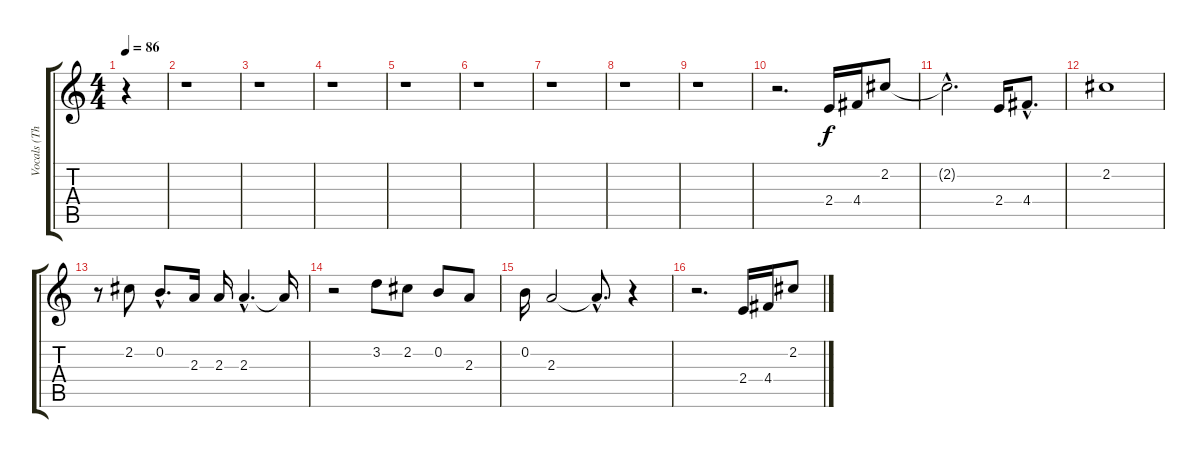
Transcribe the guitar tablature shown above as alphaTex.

\track ("Vocals (Thom)" "Vocals (Th") {instrument electricguitarjazz}
\staff {score tabs}
\tuning (E4 B3 G3 D3 A2 E2) {hide}
\ts (4 4)
\tempo 86
\clef g2
\ks c
r.4{dy f instrument electricguitarjazz} |
r.1 |
r.1 |
r.1 |
r.1 |
r.1 |
r.1 |
r.1 |
r.1 |
r.2{d} 2.4.16 4.4.16 2.2.8 |
2.2{hac t}.2{d} 2.4.16 4.4{hac}.8{d} |
2.2.1 |
r.8 2.2.8 0.2{hac}.8{d} 2.3.16 2.3.16 2.3{hac}.4{d} 2.3{t}.16 |
r.2 3.2.8 2.2.8 0.2.8 2.3.8 |
0.2.16 2.3.2 2.3{hac t}.8{d} r.4 |
r.2{d} 2.4.16 4.4.16 2.2.8
